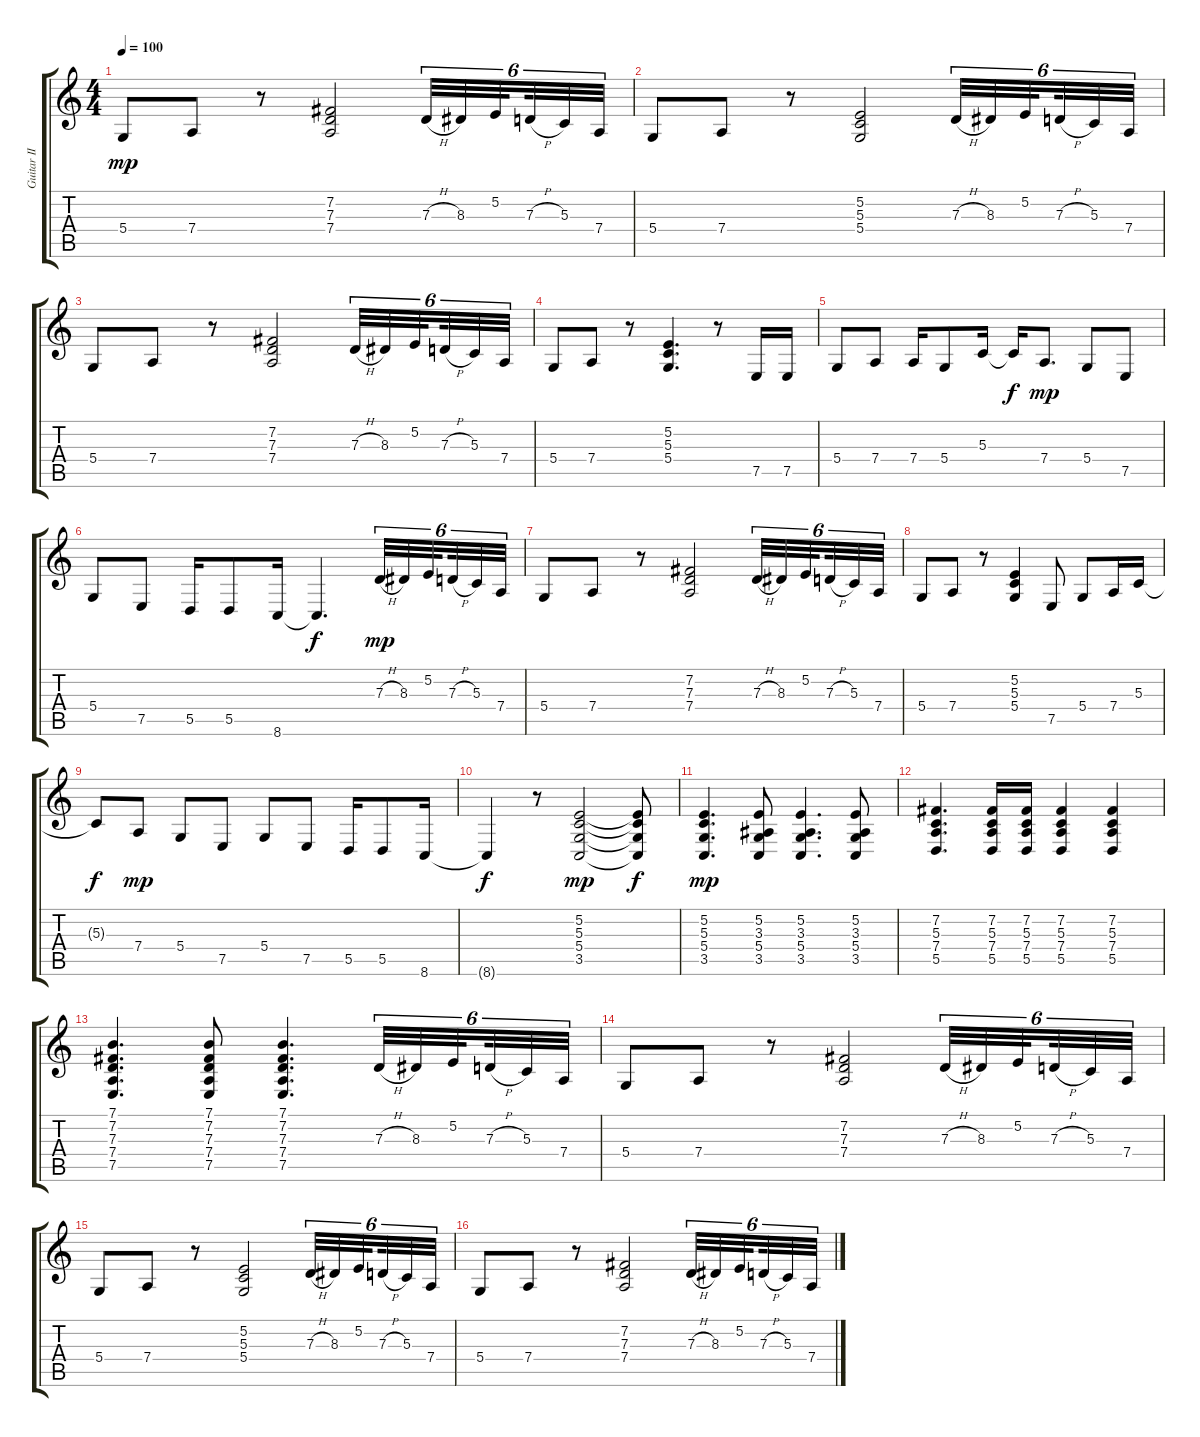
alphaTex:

\track ("Guitar II" "Guitar II") {instrument drawbarorgan}
\staff {score tabs}
\tuning (E4 B3 G3 D3 A2 E2) {hide}
\ts (4 4)
\tempo 100
\clef g2
\ks c
5.4.8{dy mp} 7.4.8 r.8 (7.2 7.3 7.4).2 7.3{h}.32{tu (6 4)} 8.3.32{tu (6 4)} 5.2.32{tu (6 4) beam splitsecondary} 7.3{h}.32{tu (6 4)} 5.3.32{tu (6 4)} 7.4.32{tu (6 4)} |
5.4.8 7.4.8 r.8 (5.2 5.3 5.4).2 7.3{h}.32{tu (6 4)} 8.3.32{tu (6 4)} 5.2.32{tu (6 4) beam splitsecondary} 7.3{h}.32{tu (6 4)} 5.3.32{tu (6 4)} 7.4.32{tu (6 4)} |
5.4.8 7.4.8 r.8 (7.2 7.3 7.4).2 7.3{h}.32{tu (6 4)} 8.3.32{tu (6 4)} 5.2.32{tu (6 4) beam splitsecondary} 7.3{h}.32{tu (6 4)} 5.3.32{tu (6 4)} 7.4.32{tu (6 4)} |
5.4.8 7.4.8 r.8 (5.2 5.3 5.4).4{d} r.8 7.5.16 7.5.16 |
5.4.8 7.4.8 7.4.16 5.4.8 5.3.16 5.3{t}.16{dy f} 7.4.8{d dy mp} 5.4.8 7.5.8 |
5.4.8 7.5.8 5.5.16 5.5.8 8.6.16 8.6{t}.4{d dy f} 7.3{h}.32{tu (6 4) dy mp} 8.3.32{tu (6 4)} 5.2.32{tu (6 4) beam splitsecondary} 7.3{h}.32{tu (6 4)} 5.3.32{tu (6 4)} 7.4.32{tu (6 4)} |
5.4.8 7.4.8 r.8 (7.2 7.3 7.4).2 7.3{h}.32{tu (6 4)} 8.3.32{tu (6 4)} 5.2.32{tu (6 4) beam splitsecondary} 7.3{h}.32{tu (6 4)} 5.3.32{tu (6 4)} 7.4.32{tu (6 4)} |
5.4.8 7.4.8 r.8 (5.2 5.3 5.4).4 7.5.8 5.4.8 7.4.16 5.3.16 |
5.3{t}.8{dy f} 7.4.8{dy mp} 5.4.8 7.5.8 5.4.8 7.5.8 5.5.16 5.5.8 8.6.16 |
8.6{t}.4{dy f} r.8 (5.2 5.3 5.4 3.5).2{dy mp} (5.2{t} 5.3{t} 5.4{t} 3.5{t}).8{dy f} |
(5.2 5.3 5.4 3.5).4{d dy mp} (5.2 3.3 5.4 3.5).8 (5.2 3.3 5.4 3.5).4{d} (5.2 3.3 5.4 3.5).8 |
(7.2 5.3 7.4 5.5).4{d} (7.2 5.3 7.4 5.5).16 (7.2 5.3 7.4 5.5).16 (7.2 5.3 7.4 5.5).4 (7.2 5.3 7.4 5.5).4 |
(7.1 7.2 7.3 7.4 7.5).4{d} (7.1 7.2 7.3 7.4 7.5).8 (7.1 7.2 7.3 7.4 7.5).4{d} 7.3{h}.32{tu (6 4)} 8.3.32{tu (6 4)} 5.2.32{tu (6 4) beam splitsecondary} 7.3{h}.32{tu (6 4)} 5.3.32{tu (6 4)} 7.4.32{tu (6 4)} |
5.4.8 7.4.8 r.8 (7.2 7.3 7.4).2 7.3{h}.32{tu (6 4)} 8.3.32{tu (6 4)} 5.2.32{tu (6 4) beam splitsecondary} 7.3{h}.32{tu (6 4)} 5.3.32{tu (6 4)} 7.4.32{tu (6 4)} |
5.4.8 7.4.8 r.8 (5.2 5.3 5.4).2 7.3{h}.32{tu (6 4)} 8.3.32{tu (6 4)} 5.2.32{tu (6 4) beam splitsecondary} 7.3{h}.32{tu (6 4)} 5.3.32{tu (6 4)} 7.4.32{tu (6 4)} |
5.4.8 7.4.8 r.8 (7.2 7.3 7.4).2 7.3{h}.32{tu (6 4)} 8.3.32{tu (6 4)} 5.2.32{tu (6 4) beam splitsecondary} 7.3{h}.32{tu (6 4)} 5.3.32{tu (6 4)} 7.4.32{tu (6 4)}
